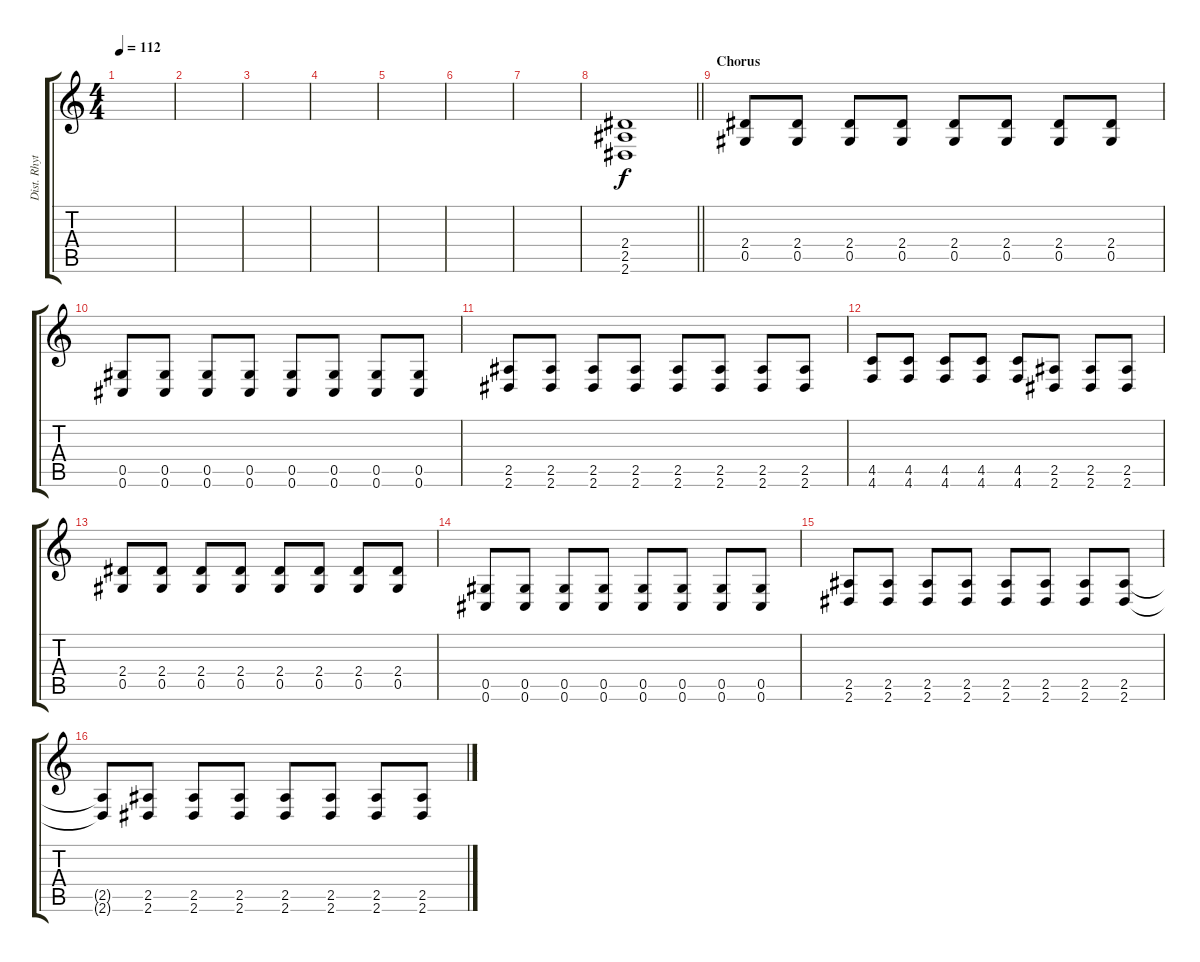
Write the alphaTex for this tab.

\track ("Dist. Rhytm Guitar [R]" "Dist. Rhyt") {instrument distortionguitar}
\staff {score tabs}
\tuning (Eb4 Bb3 Gb3 Db3 Ab2 Db2) {hide}
\ts (4 4)
\tempo 112
\clef g2
\ks c
|
|
|
|
|
|
|
\barLineRight lightlight
(2.4 2.5 2.6).1 |
\section ("" "Chorus")
(2.4 0.5).8 (2.4 0.5).8 (2.4 0.5).8 (2.4 0.5).8 (2.4 0.5).8 (2.4 0.5).8 (2.4 0.5).8 (2.4 0.5).8 |
(0.5 0.6).8 (0.5 0.6).8 (0.5 0.6).8 (0.5 0.6).8 (0.5 0.6).8 (0.5 0.6).8 (0.5 0.6).8 (0.5 0.6).8 |
(2.5 2.6).8 (2.5 2.6).8 (2.5 2.6).8 (2.5 2.6).8 (2.5 2.6).8 (2.5 2.6).8 (2.5 2.6).8 (2.5 2.6).8 |
(4.5 4.6).8 (4.5 4.6).8 (4.5 4.6).8 (4.5 4.6).8 (4.5 4.6).8 (2.5 2.6).8 (2.5 2.6).8 (2.5 2.6).8 |
(2.4 0.5).8 (2.4 0.5).8 (2.4 0.5).8 (2.4 0.5).8 (2.4 0.5).8 (2.4 0.5).8 (2.4 0.5).8 (2.4 0.5).8 |
(0.5 0.6).8 (0.5 0.6).8 (0.5 0.6).8 (0.5 0.6).8 (0.5 0.6).8 (0.5 0.6).8 (0.5 0.6).8 (0.5 0.6).8 |
(2.5 2.6).8 (2.5 2.6).8 (2.5 2.6).8 (2.5 2.6).8 (2.5 2.6).8 (2.5 2.6).8 (2.5 2.6).8 (2.5 2.6).8 |
(2.5{t} 2.6{t}).8 (2.5 2.6).8 (2.5 2.6).8 (2.5 2.6).8 (2.5 2.6).8 (2.5 2.6).8 (2.5 2.6).8 (2.5 2.6).8
